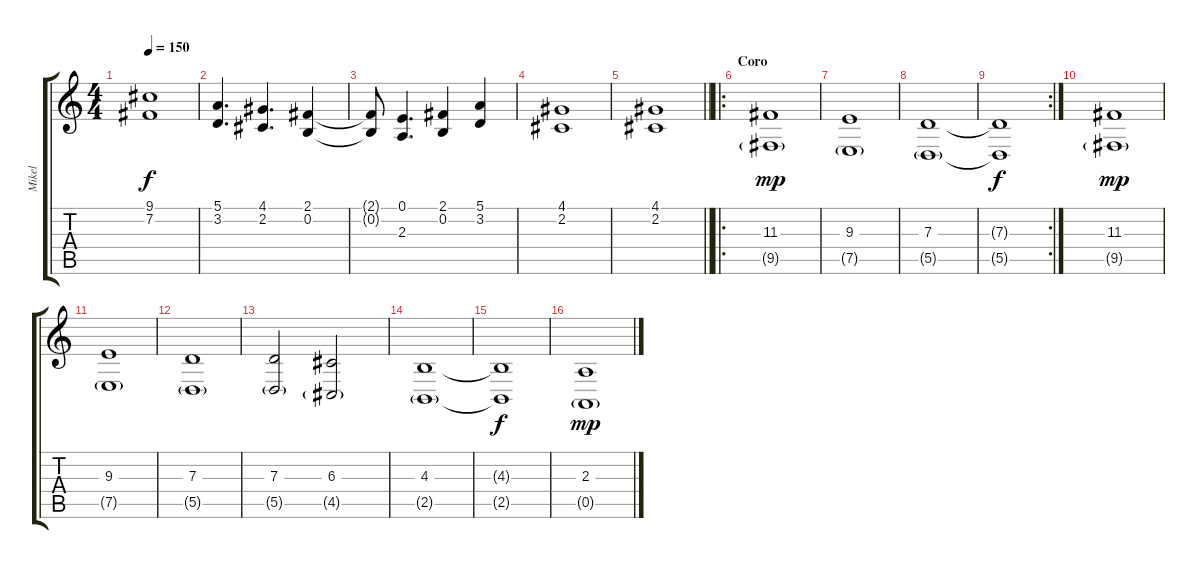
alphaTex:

\track ("Mikel" "Mikel") {instrument stringensemble1}
\staff {score tabs}
\tuning (E4 B3 G3 D3 A2 E2) {hide}
\ts (4 4)
\tempo 150
\clef g2
\ks c
(9.1{t} 7.2{t}).1{dy f} |
(5.1 3.2).4{d} (4.1 2.2).4{d} (2.1 0.2).4 |
(2.1{t} 0.2{t}).8 (0.1 2.3).4{d} (2.1 0.2).4 (5.1 3.2).4 |
(4.1 2.2).1 |
\barLineRight lightlight
(4.1 2.2).1 |
\ro
\section ("" "Coro")
(11.3 9.5{g}).1{dy mp} |
(9.3 7.5{g}).1 |
(7.3 5.5{g}).1 |
\rc 2
(7.3{t} 5.5{t}).1{dy f} |
(11.3 9.5{g}).1{dy mp} |
(9.3 7.5{g}).1 |
(7.3 5.5{g}).1 |
(7.3 5.5{g}).2 (6.3 4.5{g}).2 |
(4.3 2.5{g}).1 |
(4.3{t} 2.5{t}).1{dy f} |
(2.3 0.5{g}).1{dy mp}
